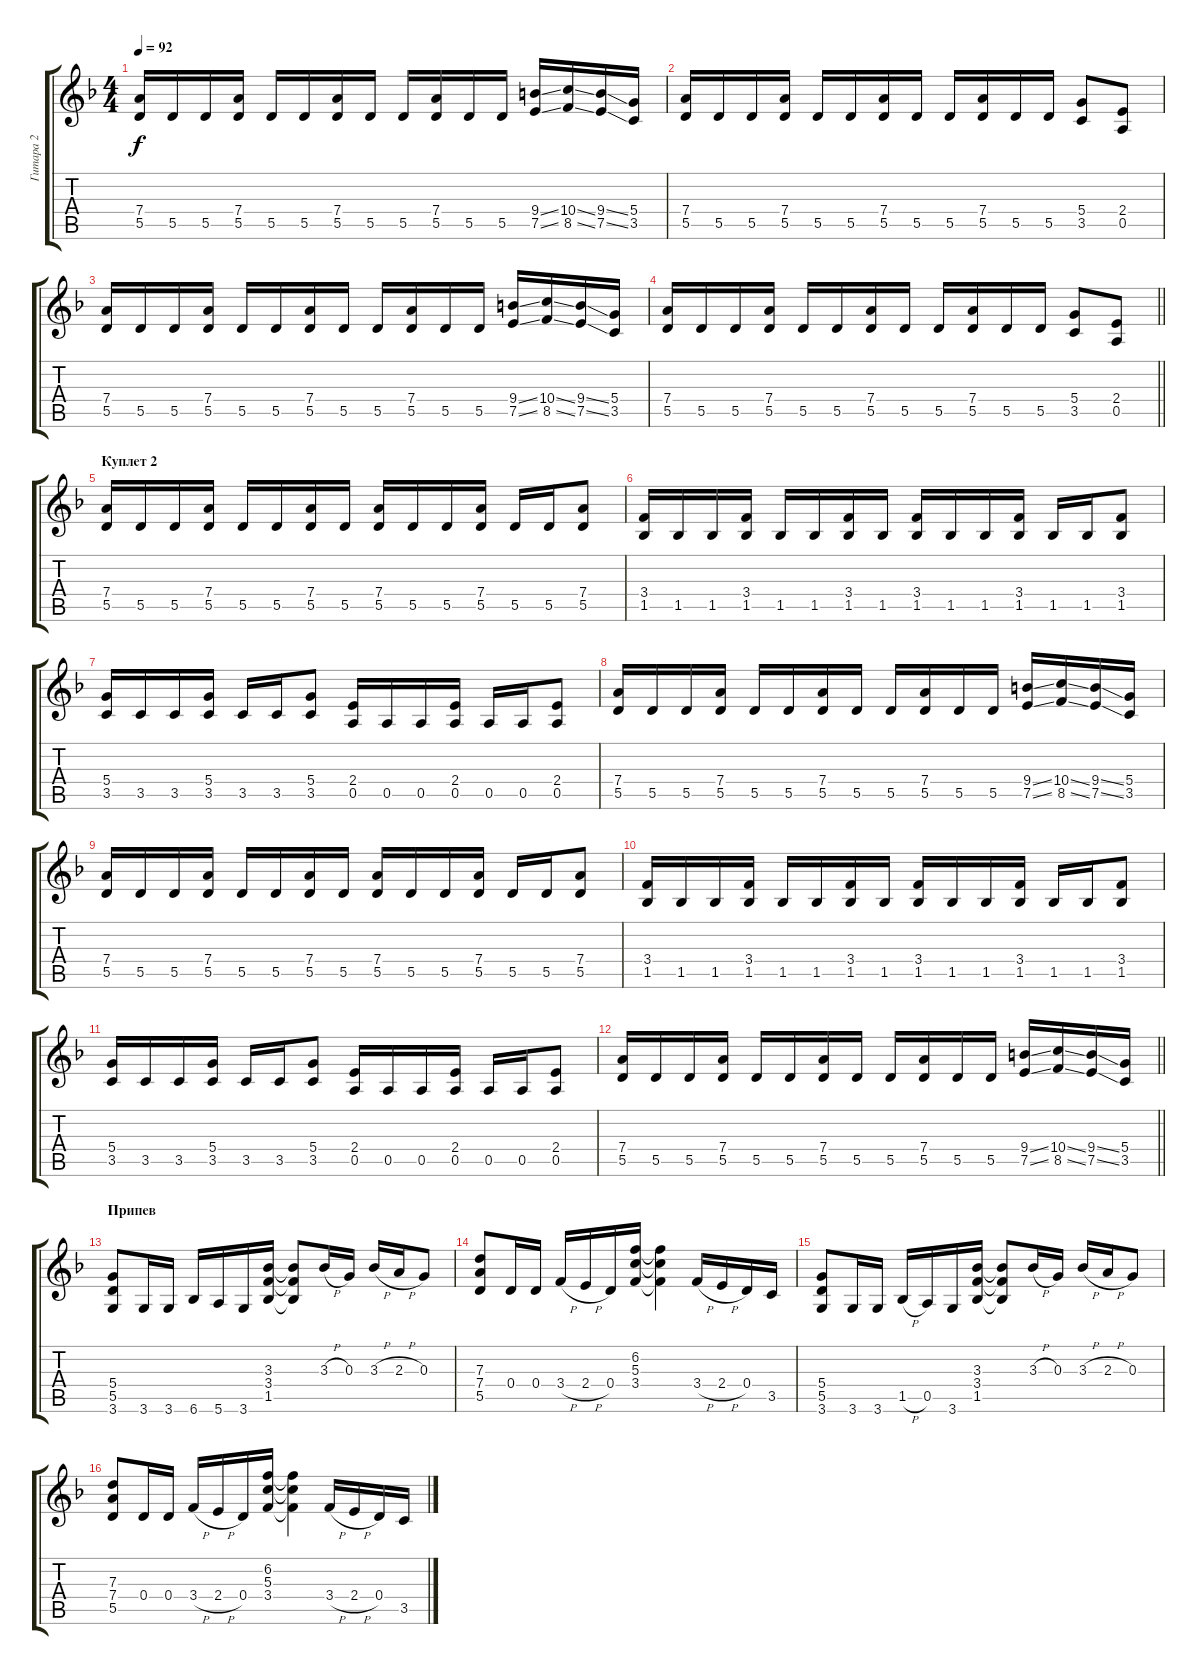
\track ("Гитара 2" "Гитара 2") {instrument overdrivenguitar}
\staff {score tabs}
\tuning (E4 B3 G3 D3 A2 E2) {hide}
\ts (4 4)
\tempo 92
\clef g2
\ks dminor
(7.4 5.5).16{dy f} 5.5.16 5.5.16 (7.4 5.5).16 5.5.16 5.5.16 (7.4 5.5).16 5.5.16 5.5.16 (7.4 5.5).16 5.5.16 5.5.16 (9.4{ss} 7.5{ss}).16 (10.4{ss} 8.5{ss}).16 (9.4{ss} 7.5{ss}).16 (5.4 3.5).16 |
(7.4 5.5).16 5.5.16 5.5.16 (7.4 5.5).16 5.5.16 5.5.16 (7.4 5.5).16 5.5.16 5.5.16 (7.4 5.5).16 5.5.16 5.5.16 (5.4 3.5).8 (2.4 0.5).8 |
(7.4 5.5).16 5.5.16 5.5.16 (7.4 5.5).16 5.5.16 5.5.16 (7.4 5.5).16 5.5.16 5.5.16 (7.4 5.5).16 5.5.16 5.5.16 (9.4{ss} 7.5{ss}).16 (10.4{ss} 8.5{ss}).16 (9.4{ss} 7.5{ss}).16 (5.4 3.5).16 |
\barLineRight lightlight
(7.4 5.5).16 5.5.16 5.5.16 (7.4 5.5).16 5.5.16 5.5.16 (7.4 5.5).16 5.5.16 5.5.16 (7.4 5.5).16 5.5.16 5.5.16 (5.4 3.5).8 (2.4 0.5).8 |
\section ("" "Куплет 2")
(7.4 5.5).16 5.5.16 5.5.16 (7.4 5.5).16 5.5.16 5.5.16 (7.4 5.5).16 5.5.16 (7.4 5.5).16 5.5.16 5.5.16 (7.4 5.5).16 5.5.16 5.5.16 (7.4 5.5).8 |
(3.4 1.5).16 1.5.16 1.5.16 (3.4 1.5).16 1.5.16 1.5.16 (3.4 1.5).16 1.5.16 (3.4 1.5).16 1.5.16 1.5.16 (3.4 1.5).16 1.5.16 1.5.16 (3.4 1.5).8 |
(5.4 3.5).16 3.5.16 3.5.16 (5.4 3.5).16 3.5.16 3.5.16 (5.4 3.5).8 (2.4 0.5).16 0.5.16 0.5.16 (2.4 0.5).16 0.5.16 0.5.16 (2.4 0.5).8 |
(7.4 5.5).16 5.5.16 5.5.16 (7.4 5.5).16 5.5.16 5.5.16 (7.4 5.5).16 5.5.16 5.5.16 (7.4 5.5).16 5.5.16 5.5.16 (9.4{ss} 7.5{ss}).16 (10.4{ss} 8.5{ss}).16 (9.4{ss} 7.5{ss}).16 (5.4 3.5).16 |
(7.4 5.5).16 5.5.16 5.5.16 (7.4 5.5).16 5.5.16 5.5.16 (7.4 5.5).16 5.5.16 (7.4 5.5).16 5.5.16 5.5.16 (7.4 5.5).16 5.5.16 5.5.16 (7.4 5.5).8 |
(3.4 1.5).16 1.5.16 1.5.16 (3.4 1.5).16 1.5.16 1.5.16 (3.4 1.5).16 1.5.16 (3.4 1.5).16 1.5.16 1.5.16 (3.4 1.5).16 1.5.16 1.5.16 (3.4 1.5).8 |
(5.4 3.5).16 3.5.16 3.5.16 (5.4 3.5).16 3.5.16 3.5.16 (5.4 3.5).8 (2.4 0.5).16 0.5.16 0.5.16 (2.4 0.5).16 0.5.16 0.5.16 (2.4 0.5).8 |
\barLineRight lightlight
(7.4 5.5).16 5.5.16 5.5.16 (7.4 5.5).16 5.5.16 5.5.16 (7.4 5.5).16 5.5.16 5.5.16 (7.4 5.5).16 5.5.16 5.5.16 (9.4{ss} 7.5{ss}).16 (10.4{ss} 8.5{ss}).16 (9.4{ss} 7.5{ss}).16 (5.4 3.5).16 |
\section ("" "Припев")
(5.4 5.5 3.6).8 3.6.16 3.6.16 6.6.16 5.6.16 3.6.16 (3.3 3.4 1.5).16 (3.3{t} 3.4{t} 1.5{t}).8 3.3{h}.16 0.3.16 3.3{h}.16 2.3{h}.16 0.3.8 |
(7.3 7.4 5.5).8 0.4.16 0.4.16 3.4{h}.16 2.4{h}.16 0.4.16 (6.2 5.3 3.4).16 (6.2{t} 5.3{t} 3.4{t}).4 3.4{h}.16 2.4{h}.16 0.4.16 3.5.16 |
(5.4 5.5 3.6).8 3.6.16 3.6.16 1.5{h}.16 0.5.16 3.6.16 (3.3 3.4 1.5).16 (3.3{t} 3.4{t} 1.5{t}).8 3.3{h}.16 0.3.16 3.3{h}.16 2.3{h}.16 0.3.8 |
(7.3 7.4 5.5).8 0.4.16 0.4.16 3.4{h}.16 2.4{h}.16 0.4.16 (6.2 5.3 3.4).16 (6.2{t} 5.3{t} 3.4{t}).4 3.4{h}.16 2.4{h}.16 0.4.16 3.5.16
